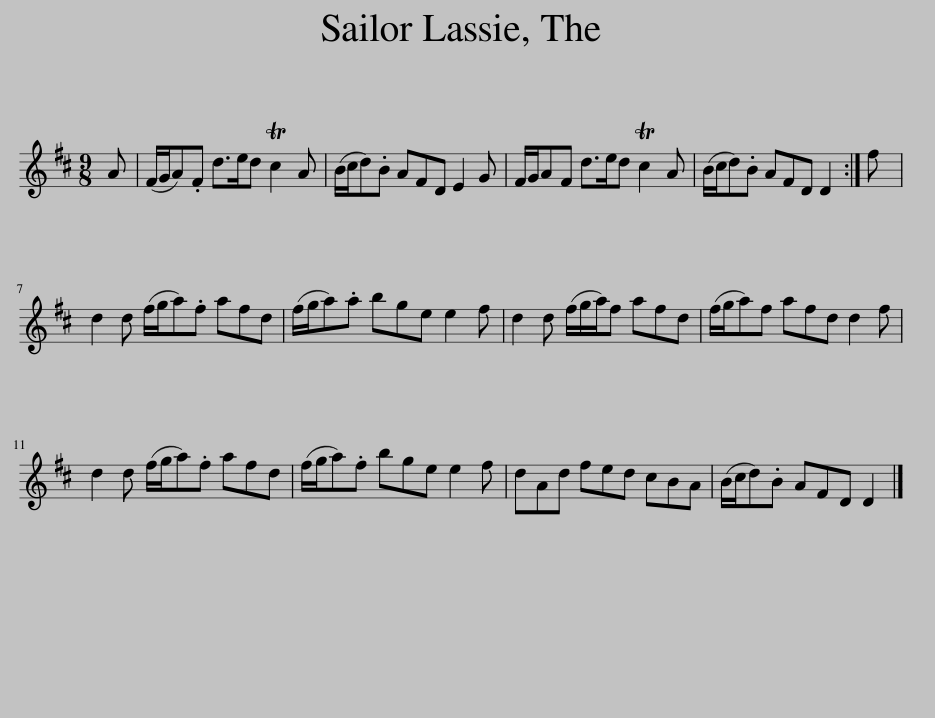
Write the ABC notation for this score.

X:1
L:1/8
M:9/8
I:linebreak $
K:D
V:1 treble
V:1
 A | (F/G/A).F d>ed Tc2 A | (B/c/d).B AFD E2 G | F/G/AF d>ed Tc2 A | (B/c/d).B AFD D2 :| %5
 f |$ d2 d (f/g/a).f afd | (f/g/a).a bge e2 f | d2 d (f/g/a/)f afd | (f/g/a)f afd d2 f |$ %10
 d2 d (f/g/a).f afd | (f/g/a).f bge e2 f | dAd fed cBA | (B/c/d).B AFD D2 |] %14
